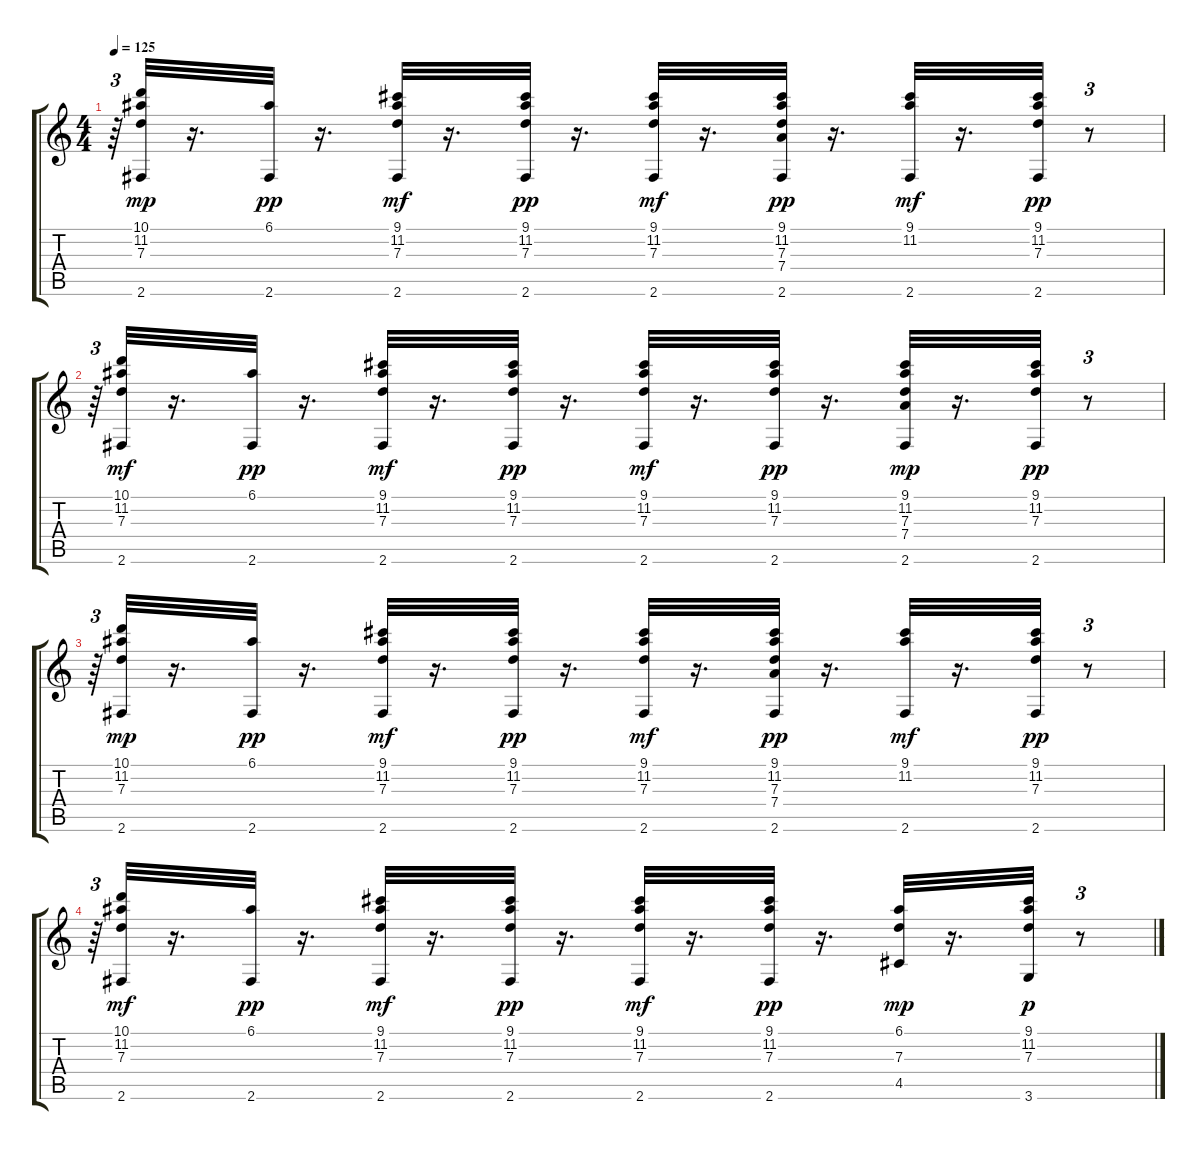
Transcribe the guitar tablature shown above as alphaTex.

\track "" {instrument acousticbass}
\staff {score tabs}
\tuning (E4 B3 G3 D3 A2 E2) {hide}
\ts (4 4)
\tempo 125
\clef g2
\ks c
r.64{tu (3 2) dy pp} (10.1 11.2 7.3 2.6).32{dy mp} r.16{d} (6.1 2.6).32{dy pp} r.16{d} (9.1 11.2 7.3 2.6).32{dy mf} r.16{d} (9.1 11.2 7.3 2.6).32{dy pp} r.16{d} (9.1 11.2 7.3 2.6).32{dy mf} r.16{d} (9.1 11.2 7.3 7.4 2.6).32{dy pp} r.16{d} (9.1 11.2 2.6).32{dy mf} r.16{d} (9.1 11.2 7.3 2.6).32{dy pp} r.8{tu (3 2)} |
r.64{tu (3 2)} (10.1 11.2 7.3 2.6).32{dy mf} r.16{d} (6.1 2.6).32{dy pp} r.16{d} (9.1 11.2 7.3 2.6).32{dy mf} r.16{d} (9.1 11.2 7.3 2.6).32{dy pp} r.16{d} (9.1 11.2 7.3 2.6).32{dy mf} r.16{d} (9.1 11.2 7.3 2.6).32{dy pp} r.16{d} (9.1 11.2 7.3 7.4 2.6).32{dy mp} r.16{d} (9.1 11.2 7.3 2.6).32{dy pp} r.8{tu (3 2)} |
r.64{tu (3 2)} (10.1 11.2 7.3 2.6).32{dy mp} r.16{d} (6.1 2.6).32{dy pp} r.16{d} (9.1 11.2 7.3 2.6).32{dy mf} r.16{d} (9.1 11.2 7.3 2.6).32{dy pp} r.16{d} (9.1 11.2 7.3 2.6).32{dy mf} r.16{d} (9.1 11.2 7.3 7.4 2.6).32{dy pp} r.16{d} (9.1 11.2 2.6).32{dy mf} r.16{d} (9.1 11.2 7.3 2.6).32{dy pp} r.8{tu (3 2)} |
r.64{tu (3 2)} (10.1 11.2 7.3 2.6).32{dy mf} r.16{d} (6.1 2.6).32{dy pp} r.16{d} (9.1 11.2 7.3 2.6).32{dy mf} r.16{d} (9.1 11.2 7.3 2.6).32{dy pp} r.16{d} (9.1 11.2 7.3 2.6).32{dy mf} r.16{d} (9.1 11.2 7.3 2.6).32{dy pp} r.16{d} (6.1 7.3 4.5).32{dy mp} r.16{d} (9.1 11.2 7.3 3.6).32{dy p} r.8{tu (3 2)}
